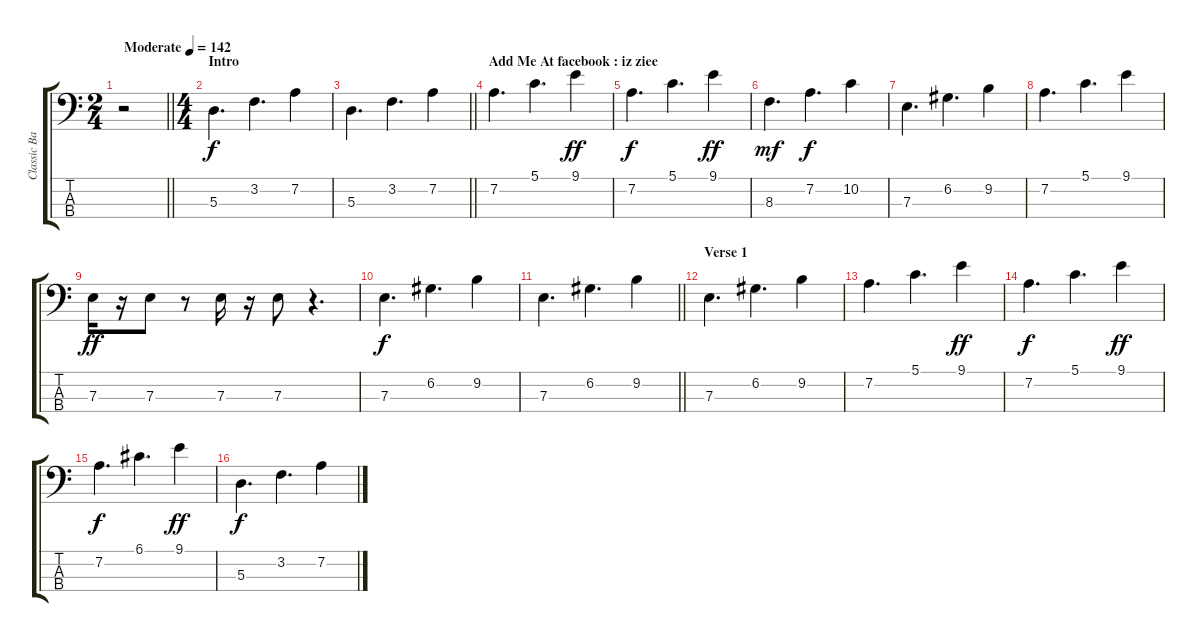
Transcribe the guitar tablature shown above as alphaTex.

\track ("Classic Bass" "Classic Ba") {instrument acousticbass}
\staff {score tabs}
\tuning (G2 D2 A1 E1) {hide}
\ts (2 4)
\tempo (142 "Moderate")
\clef f4
\barLineRight lightlight
\ks c
r.2{dy f instrument acousticbass} |
\ts (4 4)
\section ("" "Intro")
5.3.4{d} 3.2.4{d} 7.2.4 |
\barLineRight lightlight
5.3.4{d} 3.2.4{d} 7.2.4 |
\section ("" "Add Me At facebook : iz ziee")
7.2.4{d} 5.1.4{d} 9.1.4{dy ff} |
7.2.4{d dy f} 5.1.4{d} 9.1.4{dy ff} |
8.3.4{d dy mf} 7.2.4{d dy f} 10.2.4 |
7.3.4{d} 6.2.4{d} 9.2.4 |
7.2.4{d} 5.1.4{d} 9.1.4 |
7.3.16{dy ff} r.16 7.3.8 r.8 7.3.16 r.16 7.3.8 r.4{d} |
7.3.4{d dy f} 6.2.4{d} 9.2.4 |
\barLineRight lightlight
7.3.4{d} 6.2.4{d} 9.2.4 |
\section ("" "Verse 1")
7.3.4{d} 6.2.4{d} 9.2.4 |
7.2.4{d} 5.1.4{d} 9.1.4{dy ff} |
7.2.4{d dy f} 5.1.4{d} 9.1.4{dy ff} |
7.2.4{d dy f} 6.1.4{d} 9.1.4{dy ff} |
5.3.4{d dy f} 3.2.4{d} 7.2.4
